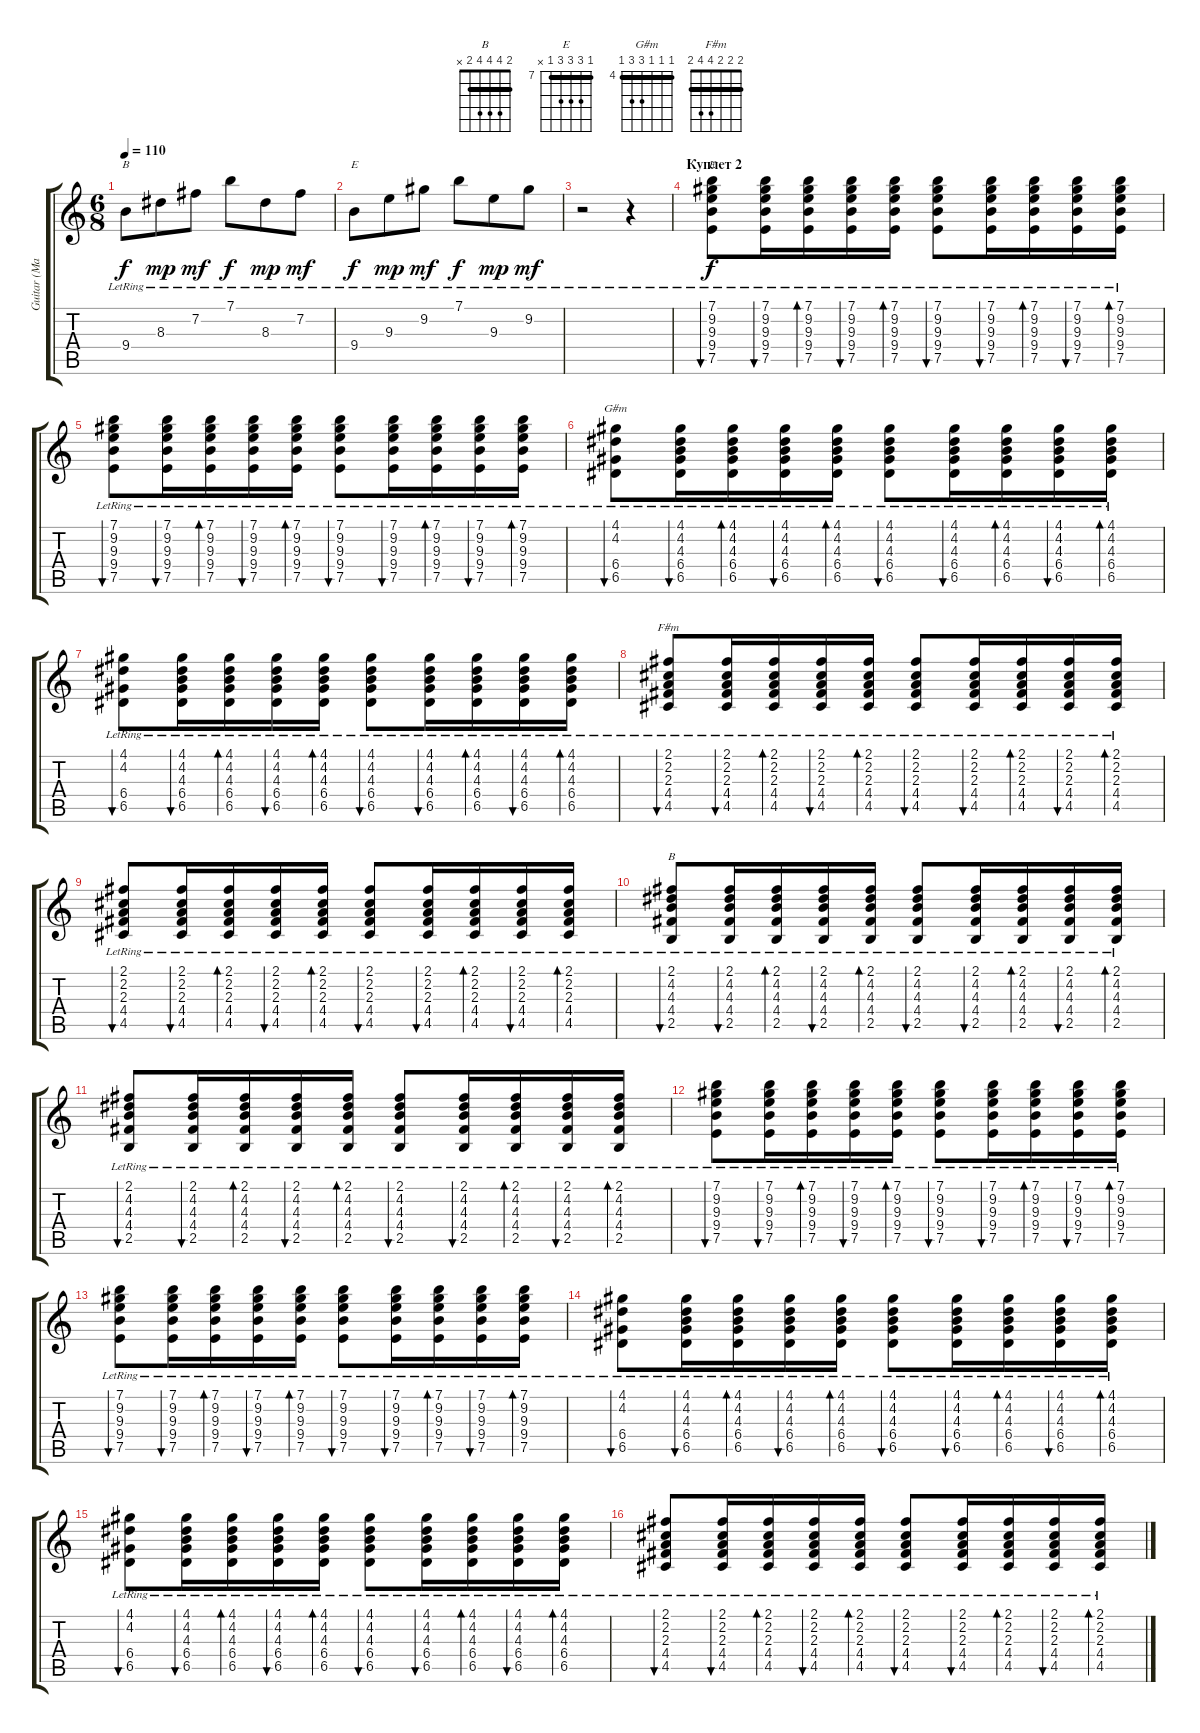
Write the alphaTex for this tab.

\track ("Guitar (Makarevich)" "Guitar (Ma") {instrument acousticguitarsteel}
\staff {score tabs}
\tuning (E4 B3 G3 D3 A2 E2) {hide}
\chord ("B" 7 7 8 9 9 7) {firstfret 7 barre 7}
\chord ("E" 7 9 9 9 7 0) {firstfret 7 barre 7}
\chord ("E" 7 9 9 9 7 x) {firstfret 7 barre 7}
\chord ("G#m" 4 4 4 6 6 4) {firstfret 4 barre 4}
\chord ("F#m" 2 2 2 4 4 2) {barre 2}
\chord ("B" 2 4 4 4 2 x) {barre 2}
\ts (6 8)
\tempo 110
\clef g2
\ks c
9.4{lr}.8{ch "B" dy f} 8.3{lr}.8{dy mp} 7.2{lr}.8{dy mf} 7.1{lr}.8{dy f} 8.3{lr}.8{dy mp} 7.2{lr}.8{dy mf} |
9.4{lr}.8{ch "E" dy f} 9.3{lr}.8{dy mp} 9.2{lr}.8{dy mf} 7.1{lr}.8{dy f} 9.3{lr}.8{dy mp} 9.2{lr}.8{dy mf} |
r.2 r.4 |
\section ("" "Куплет 2")
(7.1{lr} 9.2{lr} 9.3{lr} 9.4{lr} 7.5{lr}).8{bu 120 ch "E" dy f volume 5} (7.1{lr} 9.2{lr} 9.3{lr} 9.4{lr} 7.5{lr}).16{bu 120} (7.1{lr} 9.2{lr} 9.3{lr} 9.4{lr} 7.5{lr}).16{bd 120} (7.1{lr} 9.2{lr} 9.3{lr} 9.4{lr} 7.5{lr}).16{bu 120} (7.1{lr} 9.2{lr} 9.3{lr} 9.4{lr} 7.5{lr}).16{bd 120} (7.1{lr} 9.2{lr} 9.3{lr} 9.4{lr} 7.5{lr}).8{bu 120} (7.1{lr} 9.2{lr} 9.3{lr} 9.4{lr} 7.5{lr}).16{bu 120} (7.1{lr} 9.2{lr} 9.3{lr} 9.4{lr} 7.5{lr}).16{bd 120} (7.1{lr} 9.2{lr} 9.3{lr} 9.4{lr} 7.5{lr}).16{bu 120} (7.1{lr} 9.2{lr} 9.3{lr} 9.4{lr} 7.5{lr}).16{bd 120} |
(7.1{lr} 9.2{lr} 9.3{lr} 9.4{lr} 7.5{lr}).8{bu 120} (7.1{lr} 9.2{lr} 9.3{lr} 9.4{lr} 7.5{lr}).16{bu 120} (7.1{lr} 9.2{lr} 9.3{lr} 9.4{lr} 7.5{lr}).16{bd 120} (7.1{lr} 9.2{lr} 9.3{lr} 9.4{lr} 7.5{lr}).16{bu 120} (7.1{lr} 9.2{lr} 9.3{lr} 9.4{lr} 7.5{lr}).16{bd 120} (7.1{lr} 9.2{lr} 9.3{lr} 9.4{lr} 7.5{lr}).8{bu 120} (7.1{lr} 9.2{lr} 9.3{lr} 9.4{lr} 7.5{lr}).16{bu 120} (7.1{lr} 9.2{lr} 9.3{lr} 9.4{lr} 7.5{lr}).16{bd 120} (7.1{lr} 9.2{lr} 9.3{lr} 9.4{lr} 7.5{lr}).16{bu 120} (7.1{lr} 9.2{lr} 9.3{lr} 9.4{lr} 7.5{lr}).16{bd 120} |
(4.1{lr} 4.2{lr} 6.4{lr} 6.5{lr}).8{bu 120 ch "G#m"} (4.1{lr} 4.2{lr} 4.3{lr} 6.4{lr} 6.5{lr}).16{bu 120} (4.1{lr} 4.2{lr} 4.3{lr} 6.4{lr} 6.5{lr}).16{bd 120} (4.1{lr} 4.2{lr} 4.3{lr} 6.4{lr} 6.5{lr}).16{bu 120} (4.1{lr} 4.2{lr} 4.3{lr} 6.4{lr} 6.5{lr}).16{bd 120} (4.1{lr} 4.2{lr} 4.3{lr} 6.4{lr} 6.5{lr}).8{bu 120} (4.1{lr} 4.2{lr} 4.3{lr} 6.4{lr} 6.5{lr}).16{bu 120} (4.1{lr} 4.2{lr} 4.3{lr} 6.4{lr} 6.5{lr}).16{bd 120} (4.1{lr} 4.2{lr} 4.3{lr} 6.4{lr} 6.5{lr}).16{bu 120} (4.1{lr} 4.2{lr} 4.3{lr} 6.4{lr} 6.5{lr}).16{bd 120} |
(4.1{lr} 4.2{lr} 6.4{lr} 6.5{lr}).8{bu 120} (4.1{lr} 4.2{lr} 4.3{lr} 6.4{lr} 6.5{lr}).16{bu 120} (4.1{lr} 4.2{lr} 4.3{lr} 6.4{lr} 6.5{lr}).16{bd 120} (4.1{lr} 4.2{lr} 4.3{lr} 6.4{lr} 6.5{lr}).16{bu 120} (4.1{lr} 4.2{lr} 4.3{lr} 6.4{lr} 6.5{lr}).16{bd 120} (4.1{lr} 4.2{lr} 4.3{lr} 6.4{lr} 6.5{lr}).8{bu 120} (4.1{lr} 4.2{lr} 4.3{lr} 6.4{lr} 6.5{lr}).16{bu 120} (4.1{lr} 4.2{lr} 4.3{lr} 6.4{lr} 6.5{lr}).16{bd 120} (4.1{lr} 4.2{lr} 4.3{lr} 6.4{lr} 6.5{lr}).16{bu 120} (4.1{lr} 4.2{lr} 4.3{lr} 6.4{lr} 6.5{lr}).16{bd 120} |
(2.1{lr} 2.2{lr} 2.3{lr} 4.4{lr} 4.5{lr}).8{bu 120 ch "F#m"} (2.1{lr} 2.2{lr} 2.3{lr} 4.4{lr} 4.5{lr}).16{bu 120} (2.1{lr} 2.2{lr} 2.3{lr} 4.4{lr} 4.5{lr}).16{bd 120} (2.1{lr} 2.2{lr} 2.3{lr} 4.4{lr} 4.5{lr}).16{bu 120} (2.1{lr} 2.2{lr} 2.3{lr} 4.4{lr} 4.5{lr}).16{bd 120} (2.1{lr} 2.2{lr} 2.3{lr} 4.4{lr} 4.5{lr}).8{bu 120} (2.1{lr} 2.2{lr} 2.3{lr} 4.4{lr} 4.5{lr}).16{bu 120} (2.1{lr} 2.2{lr} 2.3{lr} 4.4{lr} 4.5{lr}).16{bd 120} (2.1{lr} 2.2{lr} 2.3{lr} 4.4{lr} 4.5{lr}).16{bu 120} (2.1{lr} 2.2{lr} 2.3{lr} 4.4{lr} 4.5{lr}).16{bd 120} |
(2.1{lr} 2.2{lr} 2.3{lr} 4.4{lr} 4.5{lr}).8{bu 120} (2.1{lr} 2.2{lr} 2.3{lr} 4.4{lr} 4.5{lr}).16{bu 120} (2.1{lr} 2.2{lr} 2.3{lr} 4.4{lr} 4.5{lr}).16{bd 120} (2.1{lr} 2.2{lr} 2.3{lr} 4.4{lr} 4.5{lr}).16{bu 120} (2.1{lr} 2.2{lr} 2.3{lr} 4.4{lr} 4.5{lr}).16{bd 120} (2.1{lr} 2.2{lr} 2.3{lr} 4.4{lr} 4.5{lr}).8{bu 120} (2.1{lr} 2.2{lr} 2.3{lr} 4.4{lr} 4.5{lr}).16{bu 120} (2.1{lr} 2.2{lr} 2.3{lr} 4.4{lr} 4.5{lr}).16{bd 120} (2.1{lr} 2.2{lr} 2.3{lr} 4.4{lr} 4.5{lr}).16{bu 120} (2.1{lr} 2.2{lr} 2.3{lr} 4.4{lr} 4.5{lr}).16{bd 120} |
(2.1{lr} 4.2{lr} 4.3{lr} 4.4{lr} 2.5{lr}).8{bu 120 ch "B"} (2.1{lr} 4.2{lr} 4.3{lr} 4.4{lr} 2.5{lr}).16{bu 120} (2.1{lr} 4.2{lr} 4.3{lr} 4.4{lr} 2.5{lr}).16{bd 120} (2.1{lr} 4.2{lr} 4.3{lr} 4.4{lr} 2.5{lr}).16{bu 120} (2.1{lr} 4.2{lr} 4.3{lr} 4.4{lr} 2.5{lr}).16{bd 120} (2.1{lr} 4.2{lr} 4.3{lr} 4.4{lr} 2.5{lr}).8{bu 120} (2.1{lr} 4.2{lr} 4.3{lr} 4.4{lr} 2.5{lr}).16{bu 120} (2.1{lr} 4.2{lr} 4.3{lr} 4.4{lr} 2.5{lr}).16{bd 120} (2.1{lr} 4.2{lr} 4.3{lr} 4.4{lr} 2.5{lr}).16{bu 120} (2.1{lr} 4.2{lr} 4.3{lr} 4.4{lr} 2.5{lr}).16{bd 120} |
(2.1{lr} 4.2{lr} 4.3{lr} 4.4{lr} 2.5{lr}).8{bu 120} (2.1{lr} 4.2{lr} 4.3{lr} 4.4{lr} 2.5{lr}).16{bu 120} (2.1{lr} 4.2{lr} 4.3{lr} 4.4{lr} 2.5{lr}).16{bd 120} (2.1{lr} 4.2{lr} 4.3{lr} 4.4{lr} 2.5{lr}).16{bu 120} (2.1{lr} 4.2{lr} 4.3{lr} 4.4{lr} 2.5{lr}).16{bd 120} (2.1{lr} 4.2{lr} 4.3{lr} 4.4{lr} 2.5{lr}).8{bu 120} (2.1{lr} 4.2{lr} 4.3{lr} 4.4{lr} 2.5{lr}).16{bu 120} (2.1{lr} 4.2{lr} 4.3{lr} 4.4{lr} 2.5{lr}).16{bd 120} (2.1{lr} 4.2{lr} 4.3{lr} 4.4{lr} 2.5{lr}).16{bu 120} (2.1{lr} 4.2{lr} 4.3{lr} 4.4{lr} 2.5{lr}).16{bd 120} |
(7.1{lr} 9.2{lr} 9.3{lr} 9.4{lr} 7.5{lr}).8{bu 120} (7.1{lr} 9.2{lr} 9.3{lr} 9.4{lr} 7.5{lr}).16{bu 120} (7.1{lr} 9.2{lr} 9.3{lr} 9.4{lr} 7.5{lr}).16{bd 120} (7.1{lr} 9.2{lr} 9.3{lr} 9.4{lr} 7.5{lr}).16{bu 120} (7.1{lr} 9.2{lr} 9.3{lr} 9.4{lr} 7.5{lr}).16{bd 120} (7.1{lr} 9.2{lr} 9.3{lr} 9.4{lr} 7.5{lr}).8{bu 120} (7.1{lr} 9.2{lr} 9.3{lr} 9.4{lr} 7.5{lr}).16{bu 120} (7.1{lr} 9.2{lr} 9.3{lr} 9.4{lr} 7.5{lr}).16{bd 120} (7.1{lr} 9.2{lr} 9.3{lr} 9.4{lr} 7.5{lr}).16{bu 120} (7.1{lr} 9.2{lr} 9.3{lr} 9.4{lr} 7.5{lr}).16{bd 120} |
(7.1{lr} 9.2{lr} 9.3{lr} 9.4{lr} 7.5{lr}).8{bu 120} (7.1{lr} 9.2{lr} 9.3{lr} 9.4{lr} 7.5{lr}).16{bu 120} (7.1{lr} 9.2{lr} 9.3{lr} 9.4{lr} 7.5{lr}).16{bd 120} (7.1{lr} 9.2{lr} 9.3{lr} 9.4{lr} 7.5{lr}).16{bu 120} (7.1{lr} 9.2{lr} 9.3{lr} 9.4{lr} 7.5{lr}).16{bd 120} (7.1{lr} 9.2{lr} 9.3{lr} 9.4{lr} 7.5{lr}).8{bu 120} (7.1{lr} 9.2{lr} 9.3{lr} 9.4{lr} 7.5{lr}).16{bu 120} (7.1{lr} 9.2{lr} 9.3{lr} 9.4{lr} 7.5{lr}).16{bd 120} (7.1{lr} 9.2{lr} 9.3{lr} 9.4{lr} 7.5{lr}).16{bu 120} (7.1{lr} 9.2{lr} 9.3{lr} 9.4{lr} 7.5{lr}).16{bd 120} |
(4.1{lr} 4.2{lr} 6.4{lr} 6.5{lr}).8{bu 120} (4.1{lr} 4.2{lr} 4.3{lr} 6.4{lr} 6.5{lr}).16{bu 120} (4.1{lr} 4.2{lr} 4.3{lr} 6.4{lr} 6.5{lr}).16{bd 120} (4.1{lr} 4.2{lr} 4.3{lr} 6.4{lr} 6.5{lr}).16{bu 120} (4.1{lr} 4.2{lr} 4.3{lr} 6.4{lr} 6.5{lr}).16{bd 120} (4.1{lr} 4.2{lr} 4.3{lr} 6.4{lr} 6.5{lr}).8{bu 120} (4.1{lr} 4.2{lr} 4.3{lr} 6.4{lr} 6.5{lr}).16{bu 120} (4.1{lr} 4.2{lr} 4.3{lr} 6.4{lr} 6.5{lr}).16{bd 120} (4.1{lr} 4.2{lr} 4.3{lr} 6.4{lr} 6.5{lr}).16{bu 120} (4.1{lr} 4.2{lr} 4.3{lr} 6.4{lr} 6.5{lr}).16{bd 120} |
(4.1{lr} 4.2{lr} 6.4{lr} 6.5{lr}).8{bu 120} (4.1{lr} 4.2{lr} 4.3{lr} 6.4{lr} 6.5{lr}).16{bu 120} (4.1{lr} 4.2{lr} 4.3{lr} 6.4{lr} 6.5{lr}).16{bd 120} (4.1{lr} 4.2{lr} 4.3{lr} 6.4{lr} 6.5{lr}).16{bu 120} (4.1{lr} 4.2{lr} 4.3{lr} 6.4{lr} 6.5{lr}).16{bd 120} (4.1{lr} 4.2{lr} 4.3{lr} 6.4{lr} 6.5{lr}).8{bu 120} (4.1{lr} 4.2{lr} 4.3{lr} 6.4{lr} 6.5{lr}).16{bu 120} (4.1{lr} 4.2{lr} 4.3{lr} 6.4{lr} 6.5{lr}).16{bd 120} (4.1{lr} 4.2{lr} 4.3{lr} 6.4{lr} 6.5{lr}).16{bu 120} (4.1{lr} 4.2{lr} 4.3{lr} 6.4{lr} 6.5{lr}).16{bd 120} |
(2.1{lr} 2.2{lr} 2.3{lr} 4.4{lr} 4.5{lr}).8{bu 120} (2.1{lr} 2.2{lr} 2.3{lr} 4.4{lr} 4.5{lr}).16{bu 120} (2.1{lr} 2.2{lr} 2.3{lr} 4.4{lr} 4.5{lr}).16{bd 120} (2.1{lr} 2.2{lr} 2.3{lr} 4.4{lr} 4.5{lr}).16{bu 120} (2.1{lr} 2.2{lr} 2.3{lr} 4.4{lr} 4.5{lr}).16{bd 120} (2.1{lr} 2.2{lr} 2.3{lr} 4.4{lr} 4.5{lr}).8{bu 120} (2.1{lr} 2.2{lr} 2.3{lr} 4.4{lr} 4.5{lr}).16{bu 120} (2.1{lr} 2.2{lr} 2.3{lr} 4.4{lr} 4.5{lr}).16{bd 120} (2.1{lr} 2.2{lr} 2.3{lr} 4.4{lr} 4.5{lr}).16{bu 120} (2.1{lr} 2.2{lr} 2.3{lr} 4.4{lr} 4.5{lr}).16{bd 120}
